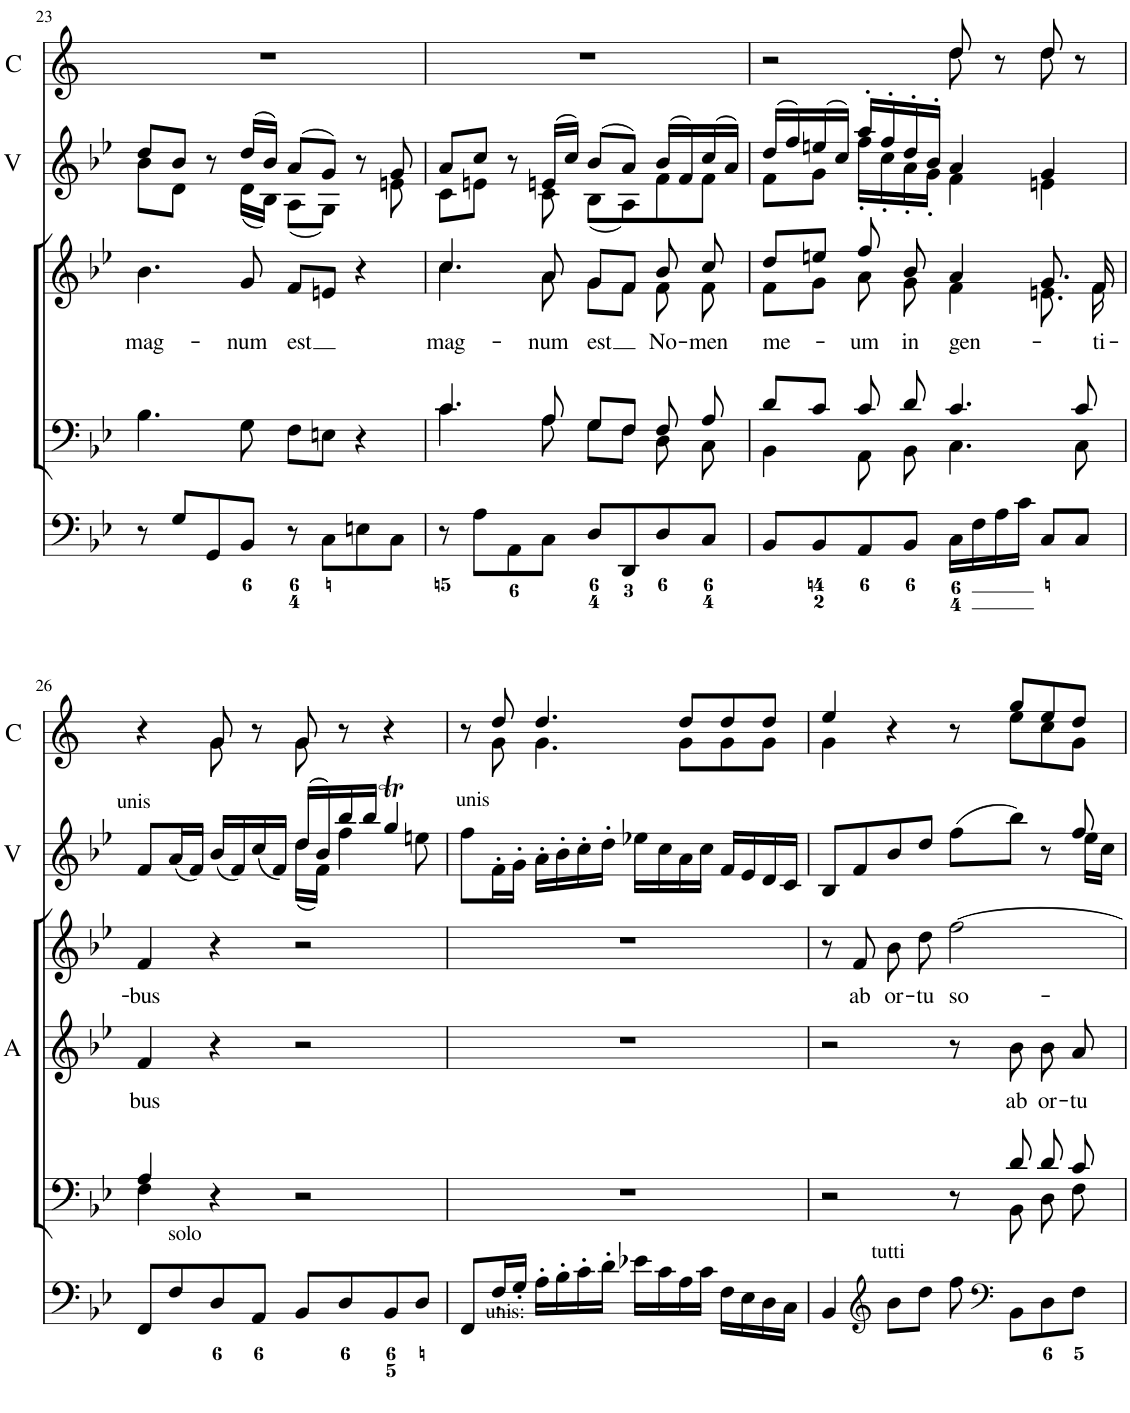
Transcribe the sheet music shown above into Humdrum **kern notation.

**kern	**kern	**kern	**kern	**kern	**text	**kern	**text	**kern	**kern
*part8	*part7	*part6	*part5	*part4	*part4	*part3	*part3	*part2	*part1
*staff8	*staff7	*staff6	*staff5	*staff4	*staff4	*staff3	*staff3	*staff2	*staff1
*I"Violin	*I"Violin	*I"Organ	*I"TB	*I"A	*	*I"S	*	*I"Violino 1mo, 2do	*I"2 Clarini in Bb
*I'Vln.	*I'Vln.	*	*	*I'A	*	*	*	*I'V	*I'C
!!LO:PB:g=z
*clefG2	*clefG2	*clefF4	*clefF4	*clefG2	*	*clefG2	*	*clefG2	*clefG2
*	*	*	*	*	*	*	*	*	*Trd1c2
*k[b-e-]	*k[b-e-]	*k[b-e-]	*k[b-e-]	*k[b-e-]	*	*k[b-e-]	*	*k[b-e-]	*k[]
*M4/4	*M4/4	*M4/4	*M4/4	*M4/4	*	*M4/4	*	*M4/4	*M4/4
*met(c)	*met(c)	*met(c)	*met(c)	*met(c)	*	*met(c)	*	*met(c)	*met(c)
=23	=23	=23	=23	=23	=23	=23	=23	=23	=23
!	!	!	!	!	!	!	!LO:LY:b	!	!
*	*	*	*	*	*	*	*	*^	*
8b-	8dd	8r	4.B-\	1r	.	4.b-\	mag-	8dd/L	8b-\L	1r
8d	8b-	8G/L	.	.	.	.	.	8b-/J	8d\J	.
8r	8r	8GG/	.	.	.	.	.	8r	8ryy	.
!	!	!	!	!	!	!	!LO:LY:b	!	!	!
(16d	(16dd	8BB-/J	8G\	.	.	8g/	-num	(16dd/LL	(16d\LL	.
16B-)	16b-)	.	.	.	.	.	.	16b-/JJ)	16B-\JJ)	.
!	!	!	!	!	!	!	!LO:LY:b	!	!	!
8A	8a	8r	8F\L	.	.	8f/L	est	(8a/L	(8A\L	.
8G	8g	8C\L	8En\J	.	.	8en/J	.	8g/J)	8G\J)	.
8r	8r	8En\	4r	.	.	4r	.	8r	8ryy	.
8en	8g	8C\J	.	.	.	.	.	8g/	8en\	.
=24	=24	=24	=24	=24	=24	=24	=24	=24	=24	=24
*	*	*	*^	*	*	*	*	*	*	*
!	!	!	!	!	!	!	!	!LO:LY:b	!	!	!
*	*	*	*	*	*	*	*^	*	*	*	*
8c	8a	8r	4.c/	4.c\	1r	.	4.cc/	4.cc\	mag-	8a/L	8c\L	1r
8en	8cc	8A\L	.	.	.	.	.	.	.	8cc/J	8en\J	.
8r	8r	8AA\	.	.	.	.	.	.	.	8r	8ryy	.
!	!	!	!	!	!	!	!	!	!LO:LY:b	!	!	!
8c	(16en	8C\J	8A/	8A\	.	.	8a/	8a\	-num	(16en/LL	8c\	.
.	16cc)	.	.	.	.	.	.	.	.	16cc/JJ)	.	.
!	!	!	!	!	!	!	!	!	!LO:LY:b	!	!	!
(8B-	(8b-	8D/L	8G/L	8G\L	.	.	8g/L	8g\L	est	(8b-/L	(8B-\L	.
8A)	8a)	8DD/	8F/J	8F\J	.	.	8f/J	8f\J	.	8a/J)	8A\)	.
!	!	!	!	!	!	!	!	!	!LO:LY:b	!	!	!
8f	(16b-	8D/	8F/	8D\	.	.	8b-/	8f\	No-	(16b-/LL	8f\	.
.	16f)	.	.	.	.	.	.	.	.	16f/)	.	.
!	!	!	!	!	!	!	!	!	!LO:LY:b	!	!	!
8f	(16cc	8C/J	8A/	8C\	.	.	8cc/	8f\	-men	(16cc/	8f\J	.
.	16a)	.	.	.	.	.	.	.	.	16a/JJ)	.	.
=25	=25	=25	=25	=25	=25	=25	=25	=25	=25	=25	=25	=25
!	!	!	!	!	!	!	!	!	!LO:LY:b	!	!	!
*	*	*	*	*	*	*	*	*	*	*	*	*^
8f	(16dd	8BB-/L	8d/L	4BB-\	1r	.	8dd/L	8f\L	me-	(16dd/LL	8f\L	2r	2ryy
.	16ff)	.	.	.	.	.	.	.	.	16ff/)	.	.	.
8g	(16een	8BB-/	8c/J	.	.	.	8een/J	8g\J	.	(16een/	8g\J	.	.
.	16cc)	.	.	.	.	.	.	.	.	16cc/JJ)	.	.	.
!	!	!	!	!	!	!	!	!	!LO:LY:b	!	!	!	!
16ff	16aa'	8AA/	8c/	8AA\	.	.	8ff/	8a\	-um	16aa'/LL	16ff'\LL	.	.
16cc	16ff'	.	.	.	.	.	.	.	.	16ff'/	16cc'\	.	.
!	!	!	!	!	!	!	!	!	!LO:LY:b	!	!	!	!
16a	16dd'	8BB-/J	8d/	8BB-\	.	.	8b-/	8g\	in	16dd'/	16a'\	.	.
16g	16b-'	.	.	.	.	.	.	.	.	16b-'/JJ	16g'\JJ	.	.
!	!	!	!	!	!	!	!	!	!LO:LY:b	!	!	!	!
4f	4a	16C\LL	4.c/	4.C\	.	.	4a/	4f\	gen-	4a/	4f\	8dd/	8dd\
.	.	16F\	.	.	.	.	.	.	.	.	.	.	.
.	.	16A\	.	.	.	.	.	.	.	.	.	8r	8ryy
.	.	16c\JJ	.	.	.	.	.	.	.	.	.	.	.
4en	4g	8C/L	.	.	.	.	8.g/	8.en\	.	4g/	4en\	8dd/	8dd\
.	.	8C/J	8c/	8C\	.	.	.	.	.	.	.	8r	8ryy
!	!	!	!	!	!	!	!	!	!LO:LY:b	!	!	!	!
.	.	.	.	.	.	.	16f/	16f\	-ti-	.	.	.	.
!!LO:LB:g=z	!!
=26	=26	=26	=26	=26	=26	=26	=26	=26	=26	=26	=26	=26	=26
!	!	!	!	!	!	!	!	!	!	!LO:TX:a:t=unis	!	!	!
!	!LO:TX:a:t=unis	!	!	!	!	!	!	!	!	!	!	!	!
!LO:TX:a:t=unis	!	!	!	!	!	!	!	!	!	!	!	!	!
!	!	!	!	!	!	!LO:LY:b	!	!	!LO:LY:b	!	!	!	!
*	*	*	*	*	*	*	*v	*v	*	*	*	*	*
8f	8f	8FF/L	4A/	4F\	4f/	bus	4f/	-bus	8f/L	2ryy	4r	4ryy
!	!	!LO:TX:a:t=solo	!	!	!	!	!	!	!	!	!	!
(16a	(16a	8F/	.	.	.	.	.	.	(16a/L	.	.	.
16f)	16f)	.	.	.	.	.	.	.	16f/JJ)	.	.	.
(16b-	(16b-	8D/	4r	2.ryy	4r	.	4r	.	(16b-/LL	.	8g/	8g\
16f)	16f)	.	.	.	.	.	.	.	16f/)	.	.	.
(16cc	(16cc	8AA/J	.	.	.	.	.	.	(16cc/	.	8r	8ryy
16f)	16f)	.	.	.	.	.	.	.	16f/JJ)	.	.	.
16dd	16dd	8BB-/L	2r	.	2r	.	2r	.	(16dd/LL	(16dd\LL	8g/	8g\
!	!LO:TX:a:t=div	!	!	!	!	!	!	!	!	!	!	!
!LO:TX:a:t=div	!	!	!	!	!	!	!	!	!	!	!	!
16f	16b-	.	.	.	.	.	.	.	16b-/)	16f\JJ)	.	.
4ff	16bb-	8D/	.	.	.	.	.	.	16bb-/	4ff\	8r	4.ryy
.	16bb-	.	.	.	.	.	.	.	16bb-/JJ	.	.	.
.	4ggT	8BB-/	.	.	.	.	.	.	4ggT/	.	4r	.
8een	.	8D/J	.	.	.	.	.	.	.	8een\	.	.
*	*	*	*v	*v	*	*	*	*	*	*	*	*
=27	=27	=27	=27	=27	=27	=27	=27	=27	=27	=27	=27
!	!	!	!	!	!	!	!	!LO:TX:a:t=unis	!	!	!
!	!LO:TX:a:t=unis	!	!	!	!	!	!	!	!	!	!
!LO:TX:a:t=unis	!	!	!	!	!	!	!	!	!	!	!
*	*	*	*	*	*	*	*	*v	*v	*	*
8ff	8ff	8FF/L	1r	1r	.	1r	.	8ff\L	8r	8ryy
!	!	!LO:TX:a:t=unis&colon;	!	!	!	!	!	!	!	!
16f'	16f'	16F'/L	.	.	.	.	.	16f'\L	8dd/	8g\
16g'	16g'	16G'/JJ	.	.	.	.	.	16g'\JJ	.	.
16a'	16a'	16A'\LL	.	.	.	.	.	16a'\LL	4.dd/	4.g\
16b-'	16b-'	16B-'\	.	.	.	.	.	16b-'\	.	.
16cc'	16cc'	16c'\	.	.	.	.	.	16cc'\	.	.
16dd'	16dd'	16d'\JJ	.	.	.	.	.	16dd'\JJ	.	.
16ee-X	16ee-X	16e-X\LL	.	.	.	.	.	16ee-X\LL	.	.
16cc	16cc	16c\	.	.	.	.	.	16cc\	.	.
16a	16a	16A\	.	.	.	.	.	16a\	8dd/L	8g\L
16cc	16cc	16c\JJ	.	.	.	.	.	16cc\JJ	.	.
16f	16f	16F\LL	.	.	.	.	.	16f/LL	8dd/	8g\
16e-	16e-	16E-\	.	.	.	.	.	16e-/	.	.
16d	16d	16D\	.	.	.	.	.	16d/	8dd/J	8g\J
16c	16c	16C\JJ	.	.	.	.	.	16c/JJ	.	.
=28	=28	=28	=28	=28	=28	=28	=28	=28	=28	=28
*	*	*	*^	*	*	*	*	*^	*	*
8B-	8B-	4BB-/	2r	8ryy	2r	.	8r	.	8B-/L	2..ryy	4ee/	4g\
!	!	!	!	!	!	!	!	!LO:LY:b	!	!	!	!
*	*	*	*v	*v	*	*	*	*	*	*	*	*
8f	8f	.	.	.	.	8f/	ab	8f/	.	.	.
*	*	*clefG2	*	*	*	*	*	*	*	*	*
!	!	!LO:TX:a:t=tutti	!	!	!	!	!	!	!	!	!
!	!	!	!	!	!	!	!LO:LY:b	!	!	!	!
8b-	8b-	8b-\L	.	.	.	8b-\	or-	8b-/	.	4r	4.ryy
!	!	!	!	!	!	!	!LO:LY:b	!	!	!	!
8dd	8dd	8dd\J	.	.	.	8dd\	-tu	8dd/J	.	.	.
!	!	!	!	!	!	!	!LO:LY:b	!	!	!	!
(8ffL	(8ffL	8ff\	8r	8r	.	[2ff\	so-	(8ff\L	.	8r	.
*	*	*clefF4	*	*	*	*	*	*	*	*	*
*	*	*	*^	*	*	*	*	*	*	*	*
!	!	!	!	!	!	!LO:LY:b	!	!	!	!	!	!
8bb-J)	8bb-J)	8BB-\L	8d/	8BB-\	8b-\	ab	.	.	8bb-\J)	.	8gg/L	8ee\L
!	!	!	!	!	!	!LO:LY:b	!	!	!	!	!	!
8r	8r	8D\	8d/	8D\	8b-/L	or-	.	.	8r	.	8ee/	8cc\
!	!LO:TX:a:t=div	!	!	!	!	!	!	!	!	!	!	!
!LO:TX:a:t=div	!	!	!	!	!	!	!	!	!	!	!	!
!	!	!	!	!	!	!LO:LY:b	!	!	!	!	!	!
16ee-	8ff	8F\J	8c/	8F\	8a/J	-tu	.	.	8ff/	16ee-\LL	8dd/J	8g\J
16cc	.	.	.	.	.	.	.	.	.	16cc\JJ	.	.
*	*	*	*	*	*	*	*	*	*v	*v	*	*
*	*	*	*v	*v	*	*	*	*	*	*v	*v
=	=	=	=	=	=	=	=	=	=
*-	*-	*-	*-	*-	*-	*-	*-	*-	*-
